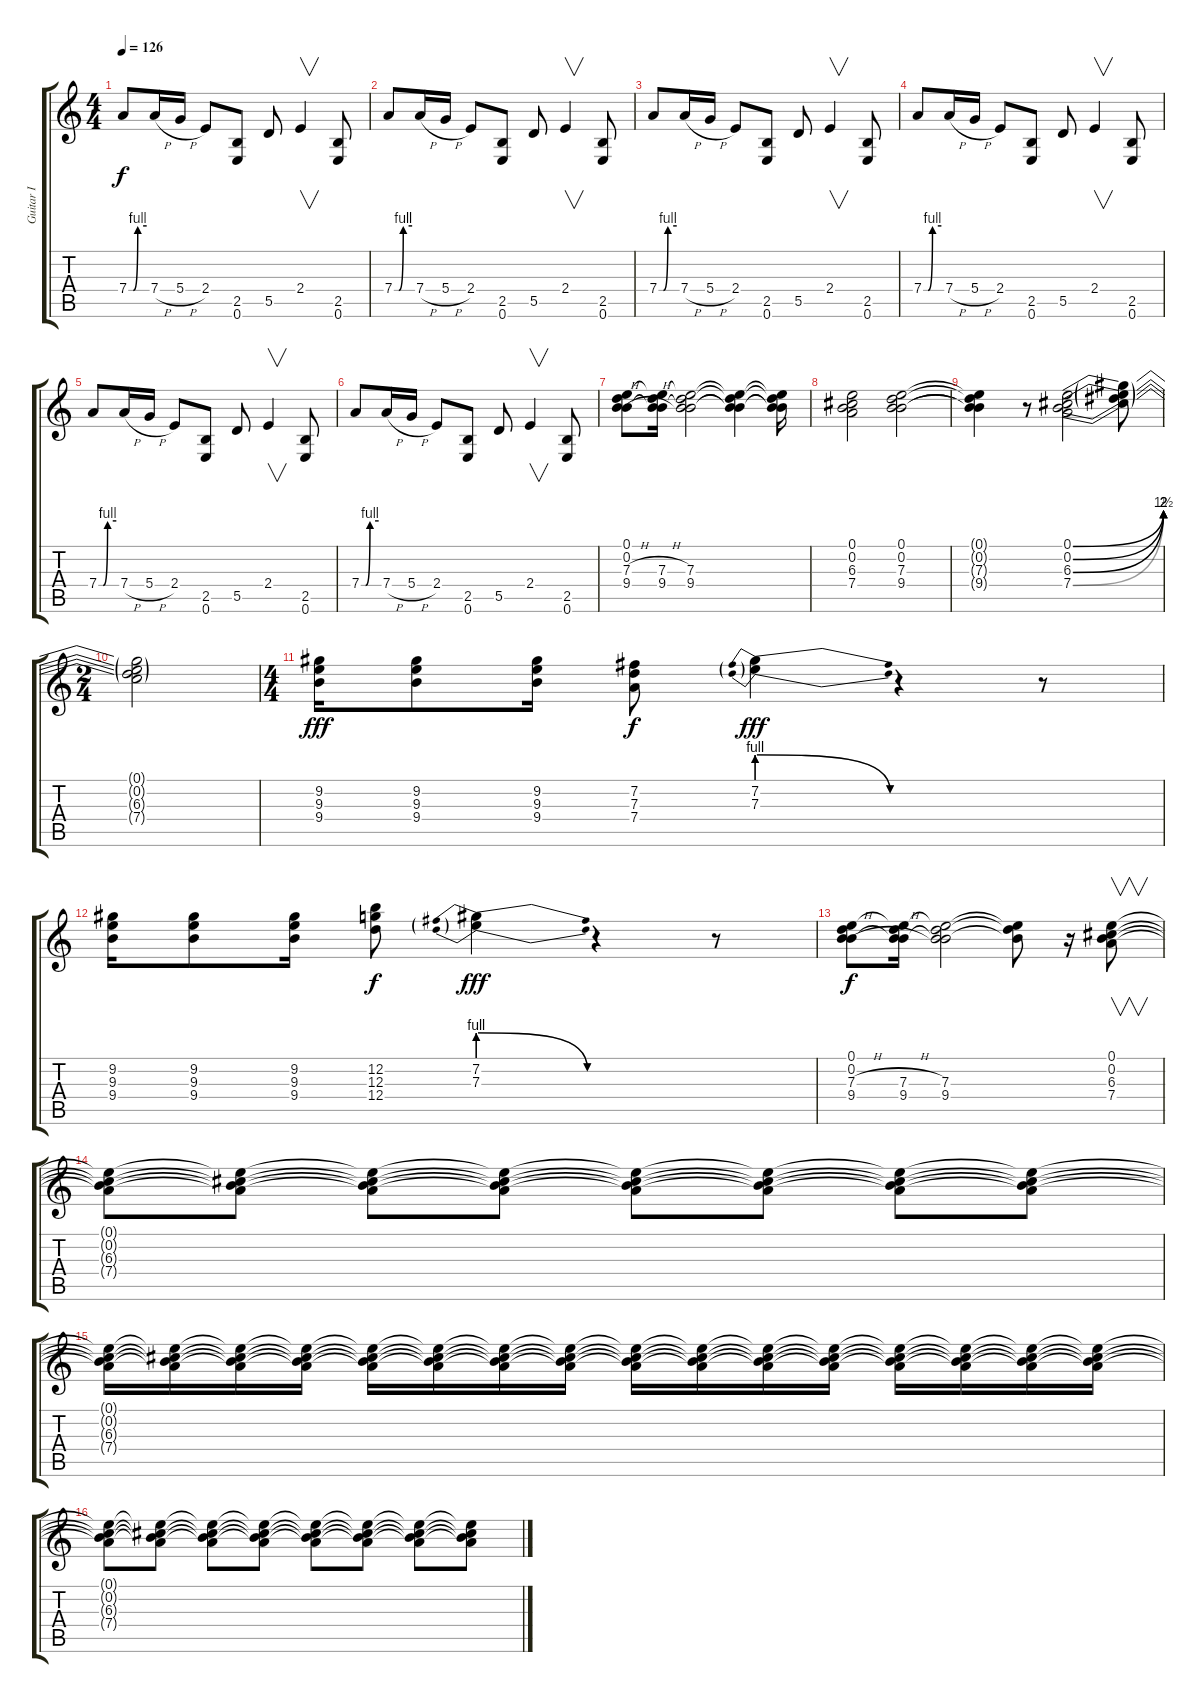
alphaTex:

\track ("Guitar I" "Guitar I") {instrument overdrivenguitar}
\staff {score tabs}
\tuning (E4 B3 G3 D3 A2 E2) {hide}
\ts (4 4)
\tempo 126
\clef g2
\ks c
7.4{be (custom 0 0 15 0 30 4 60 4)}.8{dy f} 7.4{h}.16 5.4{h}.16 2.4.8 (2.5 0.6).8 5.5.8 2.4.4{v} (2.5 0.6).8 |
7.4{be (custom 0 0 15 0 30 4 60 4)}.8 7.4{h}.16 5.4{h}.16 2.4.8 (2.5 0.6).8 5.5.8 2.4.4{v} (2.5 0.6).8 |
7.4{be (custom 0 0 15 0 30 4 60 4)}.8 7.4{h}.16 5.4{h}.16 2.4.8 (2.5 0.6).8 5.5.8 2.4.4{v} (2.5 0.6).8 |
7.4{be (custom 0 0 15 0 30 4 60 4)}.8 7.4{h}.16 5.4{h}.16 2.4.8 (2.5 0.6).8 5.5.8 2.4.4{v} (2.5 0.6).8 |
7.4{be (custom 0 0 15 0 30 4 60 4)}.8 7.4{h}.16 5.4{h}.16 2.4.8 (2.5 0.6).8 5.5.8 2.4.4{v} (2.5 0.6).8 |
7.4{be (custom 0 0 15 0 30 4 60 4)}.8 7.4{h}.16 5.4{h}.16 2.4.8 (2.5 0.6).8 5.5.8 2.4.4{v} (2.5 0.6).8 |
(0.1 0.2 7.3{h} 9.4{h}).8 (0.1{t} 0.2{t} 7.3{h} 9.4{h}).16 (0.1{t} 0.2{t} 7.3 9.4).2 (0.1{t} 0.2{t} 7.3{t} 9.4{t}).4 (0.1{t} 0.2{t} 7.3{t} 9.4{t}).16 |
(0.1 0.2 6.3 7.4).2 (0.1 0.2 7.3 9.4).2 |
(0.1{t} 0.2{t} 7.3{t} 9.4{t}).4 r.8 (0.1{be (bend 0 0 60 8)} 0.2{be (bend 0 0 60 8)} 6.3{be (bend 0 0 60 6)} 7.4{be (bend 0 0 60 8)}).2 (0.1{t} 0.2{t} 6.3{t} 7.4{t}).8 |
\ts (2 4)
(0.1{t} 0.2{t} 6.3{t} 7.4{t}).2 |
\ts (4 4)
(9.2 9.3 9.4).16{dy fff} (9.2 9.3 9.4).8 (9.2 9.3 9.4).16 (7.2 7.3 7.4).8{dy f} (7.2{be (prebendrelease 0 4 60 0)} 7.3{be (prebendrelease 0 4 60 0)}).4{dy fff} r.4 r.8 |
(9.2 9.3 9.4).16 (9.2 9.3 9.4).8 (9.2 9.3 9.4).16 (12.2 12.3 12.4).8{dy f} (7.2{be (prebendrelease 0 4 60 0)} 7.3{be (prebendrelease 0 4 60 0)}).4{dy fff} r.4 r.8 |
(0.1 0.2 7.3{h} 9.4{h}).8{dy f} (0.1{t} 0.2{t} 7.3{h} 9.4{h}).16 (0.1{t} 0.2{t} 7.3 9.4).2 (0.1{t} 0.2{t} 7.3{t}).8 r.16 (0.1 0.2 6.3 7.4).8{v} |
(0.1{t} 0.2{t} 6.3{t} 7.4{t}).8 (0.1{t} 0.2{t} 6.3{t} 7.4{t}).8 (0.1{t} 0.2{t} 6.3{t} 7.4{t}).8 (0.1{t} 0.2{t} 6.3{t} 7.4{t}).8 (0.1{t} 0.2{t} 6.3{t} 7.4{t}).8 (0.1{t} 0.2{t} 6.3{t} 7.4{t}).8 (0.1{t} 0.2{t} 6.3{t} 7.4{t}).8 (0.1{t} 0.2{t} 6.3{t} 7.4{t}).8 |
(0.1{t} 0.2{t} 6.3{t} 7.4{t}).16{balance 1} (0.1{t} 0.2{t} 6.3{t} 7.4{t}).16{balance 8} (0.1{t} 0.2{t} 6.3{t} 7.4{t}).16{balance 13} (0.1{t} 0.2{t} 6.3{t} 7.4{t}).16{balance 8} (0.1{t} 0.2{t} 6.3{t} 7.4{t}).16{balance 1} (0.1{t} 0.2{t} 6.3{t} 7.4{t}).16{balance 8} (0.1{t} 0.2{t} 6.3{t} 7.4{t}).16{balance 12} (0.1{t} 0.2{t} 6.3{t} 7.4{t}).16{balance 8} (0.1{t} 0.2{t} 6.3{t} 7.4{t}).16{balance 6} (0.1{t} 0.2{t} 6.3{t} 7.4{t}).16{balance 8} (0.1{t} 0.2{t} 6.3{t} 7.4{t}).16{balance 13} (0.1{t} 0.2{t} 6.3{t} 7.4{t}).16{balance 9} (0.1{t} 0.2{t} 6.3{t} 7.4{t}).16{balance 5} (0.1{t} 0.2{t} 6.3{t} 7.4{t}).16{balance 8} (0.1{t} 0.2{t} 6.3{t} 7.4{t}).16{balance 13} (0.1{t} 0.2{t} 6.3{t} 7.4{t}).16{balance 8} |
(0.1{t} 0.2{t} 6.3{t} 7.4{t}).8{volume 11} (0.1{t} 0.2{t} 6.3{t} 7.4{t}).8{volume 10} (0.1{t} 0.2{t} 6.3{t} 7.4{t}).8{volume 9} (0.1{t} 0.2{t} 6.3{t} 7.4{t}).8{volume 8} (0.1{t} 0.2{t} 6.3{t} 7.4{t}).8{volume 8} (0.1{t} 0.2{t} 6.3{t} 7.4{t}).8{volume 7} (0.1{t} 0.2{t} 6.3{t} 7.4{t}).8{volume 6} (0.1{t} 0.2{t} 6.3{t} 7.4{t}).8{volume 5}
